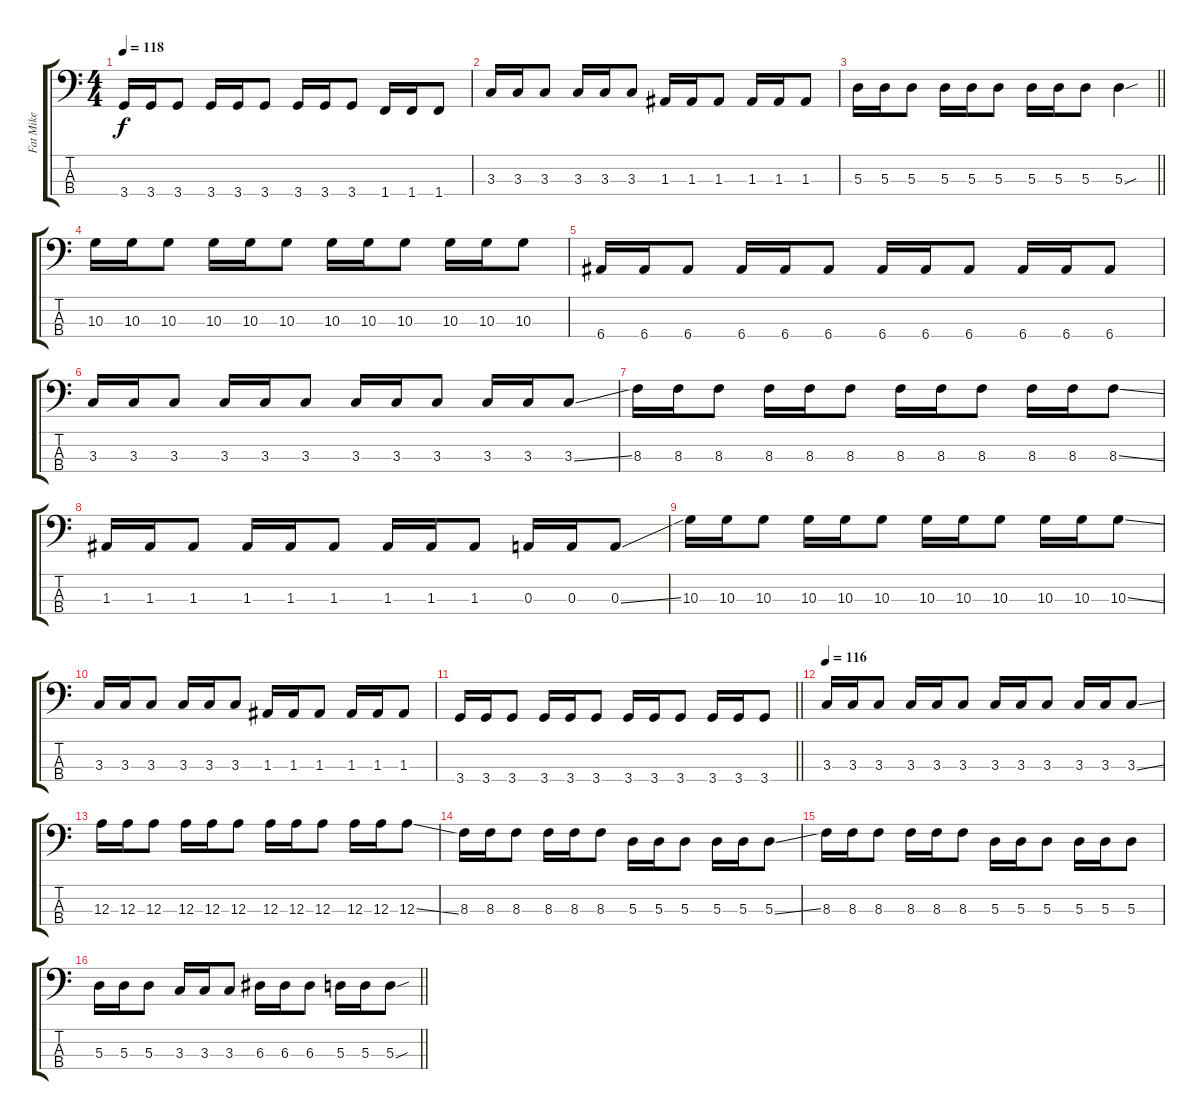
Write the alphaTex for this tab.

\track ("Fat Mike" "Fat Mike") {instrument electricbasspick}
\staff {score tabs}
\tuning (G2 D2 A1 E1) {hide}
\ts (4 4)
\tempo 118
\clef f4
\ks c
3.4.16{dy f} 3.4.16 3.4.8 3.4.16 3.4.16 3.4.8 3.4.16 3.4.16 3.4.8 1.4.16 1.4.16 1.4.8 |
3.3.16 3.3.16 3.3.8 3.3.16 3.3.16 3.3.8 1.3.16 1.3.16 1.3.8 1.3.16 1.3.16 1.3.8 |
\barLineRight lightlight
5.3.16 5.3.16 5.3.8 5.3.16 5.3.16 5.3.8 5.3.16 5.3.16 5.3.8 5.3{sou}.4 |
10.3.16 10.3.16 10.3.8 10.3.16 10.3.16 10.3.8 10.3.16 10.3.16 10.3.8 10.3.16 10.3.16 10.3.8 |
6.4.16 6.4.16 6.4.8 6.4.16 6.4.16 6.4.8 6.4.16 6.4.16 6.4.8 6.4.16 6.4.16 6.4.8 |
3.3.16 3.3.16 3.3.8 3.3.16 3.3.16 3.3.8 3.3.16 3.3.16 3.3.8 3.3.16 3.3.16 3.3{ss}.8 |
8.3.16 8.3.16 8.3.8 8.3.16 8.3.16 8.3.8 8.3.16 8.3.16 8.3.8 8.3.16 8.3.16 8.3{ss}.8 |
1.3.16 1.3.16 1.3.8 1.3.16 1.3.16 1.3.8 1.3.16 1.3.16 1.3.8 0.3.16 0.3.16 0.3{ss}.8 |
10.3.16 10.3.16 10.3.8 10.3.16 10.3.16 10.3.8 10.3.16 10.3.16 10.3.8 10.3.16 10.3.16 10.3{ss}.8 |
3.3.16 3.3.16 3.3.8 3.3.16 3.3.16 3.3.8 1.3.16 1.3.16 1.3.8 1.3.16 1.3.16 1.3.8 |
\barLineRight lightlight
3.4.16 3.4.16 3.4.8 3.4.16 3.4.16 3.4.8 3.4.16 3.4.16 3.4.8 3.4.16 3.4.16 3.4.8 |
\section ("" "")
\tempo 116
3.3.16 3.3.16 3.3.8 3.3.16 3.3.16 3.3.8 3.3.16 3.3.16 3.3.8 3.3.16 3.3.16 3.3{ss}.8 |
12.3.16 12.3.16 12.3.8 12.3.16 12.3.16 12.3.8 12.3.16 12.3.16 12.3.8 12.3.16 12.3.16 12.3{ss}.8 |
8.3.16 8.3.16 8.3.8 8.3.16 8.3.16 8.3.8 5.3.16 5.3.16 5.3.8 5.3.16 5.3.16 5.3{ss}.8 |
8.3.16 8.3.16 8.3.8 8.3.16 8.3.16 8.3.8 5.3.16 5.3.16 5.3.8 5.3.16 5.3.16 5.3.8 |
\barLineRight lightlight
5.3.16 5.3.16 5.3.8 3.3.16 3.3.16 3.3.8 6.3.16 6.3.16 6.3.8 5.3.16 5.3.16 5.3{sou}.8
